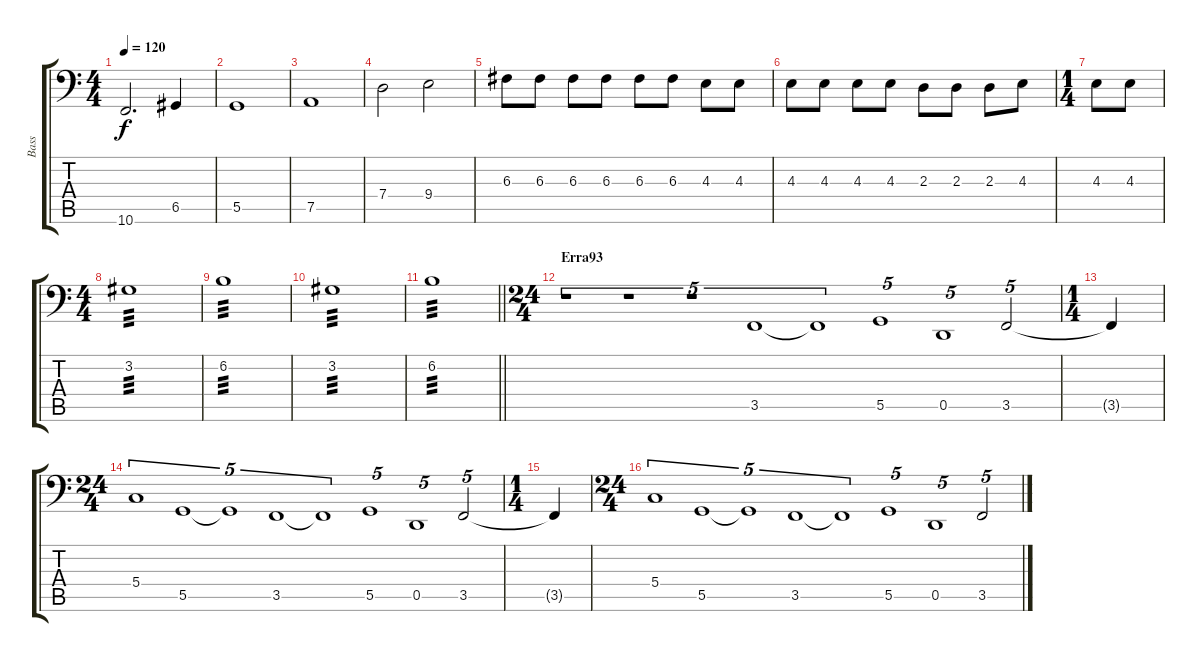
\track ("Bass" "Bass") {instrument electricbassfinger}
\staff {score tabs}
\tuning (Bb2 F2 C2 G1 D1 G0) {hide}
\ts (4 4)
\tempo 120
\clef f4
\ks c
10.6.2{d dy f} 6.5.4 |
5.5.1 |
7.5.1 |
7.4.2 9.4.2 |
6.3.8 6.3.8 6.3.8 6.3.8 6.3.8 6.3.8 4.3.8 4.3.8 |
4.3.8 4.3.8 4.3.8 4.3.8 2.3.8 2.3.8 2.3.8 4.3.8 |
\ts (1 4)
4.3.8 4.3.8 |
\ts (4 4)
3.2.1{tp 3} |
6.2.1{tp 3} |
3.2.1{tp 3} |
\barLineRight lightlight
6.2.1{tp 3} |
\ts (24 4)
\section ("" "Erra93")
r.1{tu (5 4)} r.1{tu (5 4)} r.1{tu (5 4)} 3.5.1{tu (5 4)} 3.5{t}.1{tu (5 4)} 5.5.1{tu (5 4)} 0.5.1{tu (5 4)} 3.5.2{tu (5 4)} |
\ts (1 4)
3.5{t}.4 |
\ts (24 4)
5.4.1{tu (5 4)} 5.5.1{tu (5 4)} 5.5{t}.1{tu (5 4)} 3.5.1{tu (5 4)} 3.5{t}.1{tu (5 4)} 5.5.1{tu (5 4)} 0.5.1{tu (5 4)} 3.5.2{tu (5 4)} |
\ts (1 4)
3.5{t}.4 |
\ts (24 4)
5.4.1{tu (5 4)} 5.5.1{tu (5 4)} 5.5{t}.1{tu (5 4)} 3.5.1{tu (5 4)} 3.5{t}.1{tu (5 4)} 5.5.1{tu (5 4)} 0.5.1{tu (5 4)} 3.5.2{tu (5 4)}
